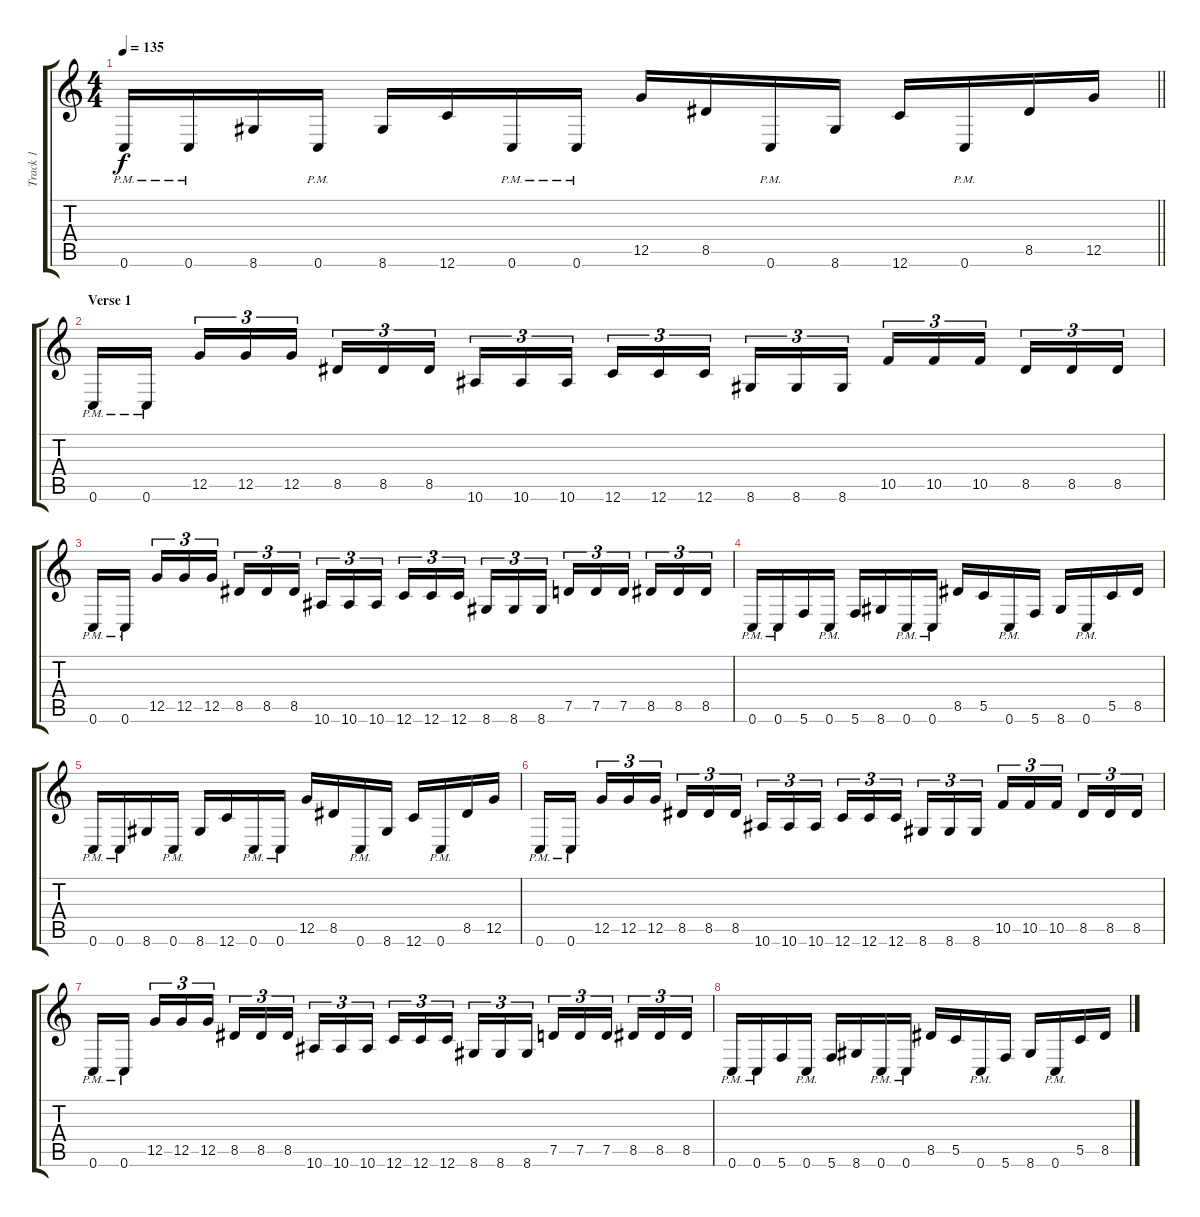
\track ("Track 1" "Track 1") {instrument distortionguitar}
\staff {score tabs}
\tuning (D4 A3 F3 C3 G2 C2) {hide}
\ts (4 4)
\tempo 135
\clef g2
\barLineRight lightlight
\ks c
0.6{pm}.16{dy f} 0.6{pm}.16 8.6.16 0.6{pm}.16 8.6.16 12.6.16 0.6{pm}.16 0.6{pm}.16 12.5.16 8.5.16 0.6{pm}.16 8.6.16 12.6.16 0.6{pm}.16 8.5.16 12.5.16 |
\section ("" "Verse 1")
0.6{pm}.16 0.6{pm}.16{beam splitsecondary} 12.5.16{tu (3 2)} 12.5.16{tu (3 2)} 12.5.16{tu (3 2)} 8.5.16{tu (3 2)} 8.5.16{tu (3 2)} 8.5.16{tu (3 2) beam splitsecondary} 10.6.16{tu (3 2)} 10.6.16{tu (3 2)} 10.6.16{tu (3 2)} 12.6.16{tu (3 2)} 12.6.16{tu (3 2)} 12.6.16{tu (3 2) beam splitsecondary} 8.6.16{tu (3 2)} 8.6.16{tu (3 2)} 8.6.16{tu (3 2)} 10.5.16{tu (3 2)} 10.5.16{tu (3 2)} 10.5.16{tu (3 2) beam splitsecondary} 8.5.16{tu (3 2)} 8.5.16{tu (3 2)} 8.5.16{tu (3 2)} |
0.6{pm}.16 0.6{pm}.16{beam splitsecondary} 12.5.16{tu (3 2)} 12.5.16{tu (3 2)} 12.5.16{tu (3 2)} 8.5.16{tu (3 2)} 8.5.16{tu (3 2)} 8.5.16{tu (3 2) beam splitsecondary} 10.6.16{tu (3 2)} 10.6.16{tu (3 2)} 10.6.16{tu (3 2)} 12.6.16{tu (3 2)} 12.6.16{tu (3 2)} 12.6.16{tu (3 2) beam splitsecondary} 8.6.16{tu (3 2)} 8.6.16{tu (3 2)} 8.6.16{tu (3 2)} 7.5.16{tu (3 2)} 7.5.16{tu (3 2)} 7.5.16{tu (3 2) beam splitsecondary} 8.5.16{tu (3 2)} 8.5.16{tu (3 2)} 8.5.16{tu (3 2)} |
0.6{pm}.16 0.6{pm}.16 5.6.16 0.6{pm}.16 5.6.16 8.6.16 0.6{pm}.16 0.6{pm}.16 8.5.16 5.5.16 0.6{pm}.16 5.6.16 8.6.16 0.6{pm}.16 5.5.16 8.5.16 |
0.6{pm}.16 0.6{pm}.16 8.6.16 0.6{pm}.16 8.6.16 12.6.16 0.6{pm}.16 0.6{pm}.16 12.5.16 8.5.16 0.6{pm}.16 8.6.16 12.6.16 0.6{pm}.16 8.5.16 12.5.16 |
0.6{pm}.16 0.6{pm}.16{beam splitsecondary} 12.5.16{tu (3 2)} 12.5.16{tu (3 2)} 12.5.16{tu (3 2)} 8.5.16{tu (3 2)} 8.5.16{tu (3 2)} 8.5.16{tu (3 2) beam splitsecondary} 10.6.16{tu (3 2)} 10.6.16{tu (3 2)} 10.6.16{tu (3 2)} 12.6.16{tu (3 2)} 12.6.16{tu (3 2)} 12.6.16{tu (3 2) beam splitsecondary} 8.6.16{tu (3 2)} 8.6.16{tu (3 2)} 8.6.16{tu (3 2)} 10.5.16{tu (3 2)} 10.5.16{tu (3 2)} 10.5.16{tu (3 2) beam splitsecondary} 8.5.16{tu (3 2)} 8.5.16{tu (3 2)} 8.5.16{tu (3 2)} |
0.6{pm}.16 0.6{pm}.16{beam splitsecondary} 12.5.16{tu (3 2)} 12.5.16{tu (3 2)} 12.5.16{tu (3 2)} 8.5.16{tu (3 2)} 8.5.16{tu (3 2)} 8.5.16{tu (3 2) beam splitsecondary} 10.6.16{tu (3 2)} 10.6.16{tu (3 2)} 10.6.16{tu (3 2)} 12.6.16{tu (3 2)} 12.6.16{tu (3 2)} 12.6.16{tu (3 2) beam splitsecondary} 8.6.16{tu (3 2)} 8.6.16{tu (3 2)} 8.6.16{tu (3 2)} 7.5.16{tu (3 2)} 7.5.16{tu (3 2)} 7.5.16{tu (3 2) beam splitsecondary} 8.5.16{tu (3 2)} 8.5.16{tu (3 2)} 8.5.16{tu (3 2)} |
0.6{pm}.16 0.6{pm}.16 5.6.16 0.6{pm}.16 5.6.16 8.6.16 0.6{pm}.16 0.6{pm}.16 8.5.16 5.5.16 0.6{pm}.16 5.6.16 8.6.16 0.6{pm}.16 5.5.16 8.5.16
